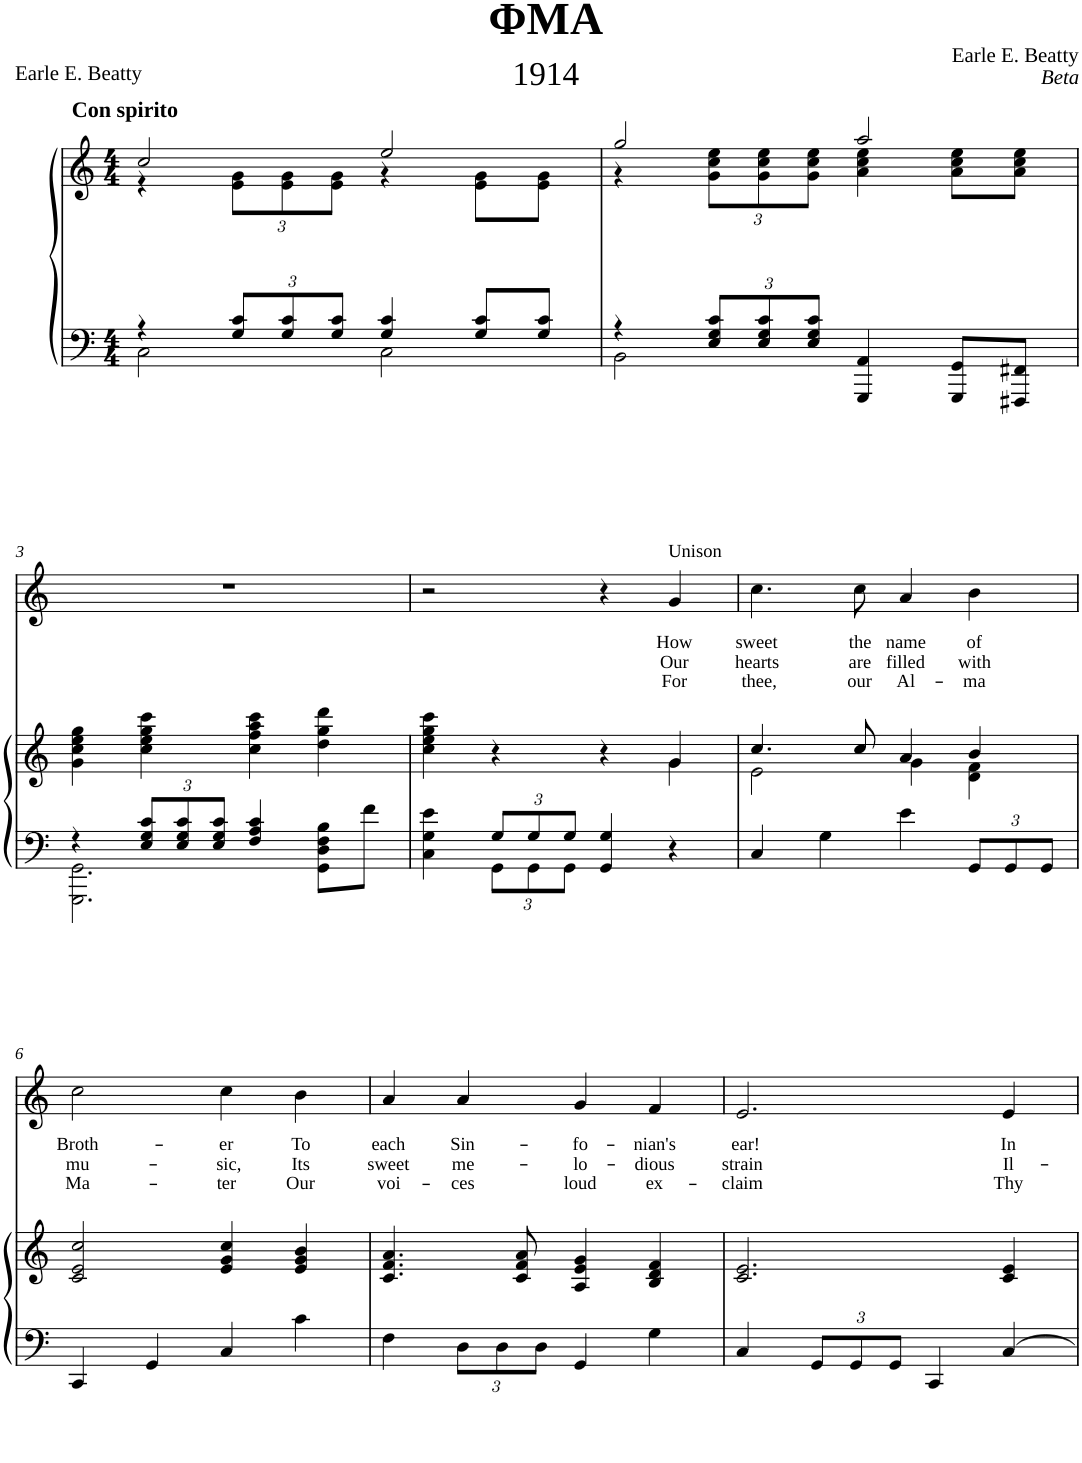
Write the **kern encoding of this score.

**kern	**kern	**kern	**kern	**text	**text	**text
*part2	*part2	*part1	*part1	*part1	*part1	*part1
*staff4	*staff3	*staff2	*staff1	*staff1	*staff1	*staff1
*I"Piano	*	*I"Piano	*	*	*	*
*I'Pno	*	*I'Pno	*	*	*	*
*clefF4	*clefG2	*clefF4	*clefG2	*	*	*
*k[]	*k[]	*k[]	*k[]	*	*	*
*M4/4	*M4/4	*M4/4	*M4/4	*	*	*
=1	=1	=1	=1	=1	=1	=1
*^	*^	*	*	*	*	*
!	!	!	!	!	!LO:TX:a:B:t=Con spirito	!	!	!
4r	2C\	2cc/	4r	1r	1r	.	.	.
*Xbrackettup	*	*	*Xbrackettup	*	*	*	*	*
12G/ 12c/L	.	.	12e\ 12g\L	.	.	.	.	.
12G/ 12c/	.	.	12e\ 12g\	.	.	.	.	.
12G/ 12c/J	.	.	12e\ 12g\J	.	.	.	.	.
4G/ 4c/	2C\	2ee/	4r	.	.	.	.	.
8G/ 8c/L	.	.	8e\ 8g\L	.	.	.	.	.
8G/ 8c/J	.	.	8e\ 8g\J	.	.	.	.	.
=2	=2	=2	=2	=2	=2	=2	=2	=2
4r	2BB\	2gg/	4r	1r	1r	.	.	.
12E/ 12G/ 12c/L	.	.	12g\ 12cc\ 12ee\L	.	.	.	.	.
12E/ 12G/ 12c/	.	.	12g\ 12cc\ 12ee\	.	.	.	.	.
12E/ 12G/ 12c/J	.	.	12g\ 12cc\ 12ee\J	.	.	.	.	.
4GGG/ 4AA/	2ryy	2aa/	4a\ 4cc\ 4ee\	.	.	.	.	.
8GGG/ 8GG/L	.	.	8a\ 8cc\ 8ee\L	.	.	.	.	.
8FFF#X/ 8FF#X/J	.	.	8a\ 8cc\ 8ee\J	.	.	.	.	.
*	*	*v	*v	*	*	*	*	*
!!LO:LB:g=z
=3	=3	=3	=3	=3	=3	=3	=3
4r	2.GGG\ 2.GG\	4g\ 4cc\ 4ee\ 4gg\	1r	1r	.	.	.
12E/ 12G/ 12c/L	.	4cc\ 4ee\ 4gg\ 4ccc\	.	.	.	.	.
12E/ 12G/ 12c/	.	.	.	.	.	.	.
12E/ 12G/ 12c/J	.	.	.	.	.	.	.
4F/ 4A/ 4c/	.	4cc\ 4ff\ 4aa\ 4ccc\	.	.	.	.	.
8GG\ 8D\ 8F\ 8B\L	4ryy	4dd\ 4gg\ 4ddd\	.	.	.	.	.
8f\J	.	.	.	.	.	.	.
=4	=4	=4	=4	=4	=4	=4	=4
*	*	*^	*	*	*	*	*
4C\ 4G\ 4e\	4ryy	4cc\ 4ee\ 4gg\ 4ccc\	2.ryy	1r	2r	.	.	.
12G/L	12GG\L	4r	.	.	.	.	.	.
12G/	12GG\	.	.	.	.	.	.	.
12G/J	12GG\J	.	.	.	.	.	.	.
4GG/ 4G/	2ryy	4r	.	.	4r	.	.	.
!	!	!	!	!	!LO:TX:a:t=Unison	!	!	!
!	!	!	!	!	!	!LO:LY:b	!LO:LY:b	!LO:LY:b
4r	.	4g/	4g\	.	4g/	How	Our	For
*v	*v	*	*	*	*	*	*	*
=5	=5	=5	=5	=5	=5	=5	=5
!	!	!	!	!	!LO:LY:b	!LO:LY:b	!LO:LY:b
4C/	4.cc/	2e\	1r	4.cc\	sweet	hearts	thee,
4G\	.	.	.	.	.	.	.
!	!	!	!	!	!LO:LY:b	!LO:LY:b	!LO:LY:b
.	8cc/	.	.	8cc\	the	are	our
!	!	!	!	!	!LO:LY:b	!LO:LY:b	!LO:LY:b
4e\	4a/	4g\	.	4a/	name	filled	Al-
!	!	!	!	!	!LO:LY:b	!LO:LY:b	!LO:LY:b
12GG/L	4b/	4d\ 4f\	.	4b\	of	with	-ma
12GG/	.	.	.	.	.	.	.
12GG/J	.	.	.	.	.	.	.
*	*v	*v	*	*	*	*	*
!!LO:LB:g=z
=6	=6	=6	=6	=6	=6	=6
!	!	!	!	!LO:LY:b	!LO:LY:b	!LO:LY:b
4CC/	2c/ 2e/ 2cc/	1r	2cc\	Broth-	mu-	Ma-
4GG/	.	.	.	.	.	.
!	!	!	!	!LO:LY:b	!LO:LY:b	!LO:LY:b
4C/	4e/ 4g/ 4cc/	.	4cc\	-er	-sic,	-ter
!	!	!	!	!LO:LY:b	!LO:LY:b	!LO:LY:b
4c\	4e/ 4g/ 4b/	.	4b\	To	Its	Our
=7	=7	=7	=7	=7	=7	=7
!	!	!	!	!LO:LY:b	!LO:LY:b	!LO:LY:b
4F\	4.c/ 4.f/ 4.a/	1r	4a/	each	sweet	voi-
!	!	!	!	!LO:LY:b	!LO:LY:b	!LO:LY:b
12D\L	.	.	4a/	Sin-	me-	-ces
12D\	.	.	.	.	.	.
.	8c/ 8f/ 8a/	.	.	.	.	.
12D\J	.	.	.	.	.	.
!	!	!	!	!LO:LY:b	!LO:LY:b	!LO:LY:b
4GG/	4A/ 4e/ 4g/	.	4g/	-fo-	-lo-	loud
!	!	!	!	!LO:LY:b	!LO:LY:b	!LO:LY:b
4G\	4B/ 4d/ 4f/	.	4f/	-nian's	-dious	ex-
=8	=8	=8	=8	=8	=8	=8
!	!	!	!	!LO:LY:b	!LO:LY:b	!LO:LY:b
4C/	2.c/ 2.e/	1r	2.e/	ear!	strain	-claim
12GG/L	.	.	.	.	.	.
12GG/	.	.	.	.	.	.
12GG/J	.	.	.	.	.	.
4CC/	.	.	.	.	.	.
!	!	!	!	!LO:LY:b	!LO:LY:b	!LO:LY:b
[4C/	4c/ 4e/	.	4e/	In	Il-	Thy
=	=	=	=	=	=	=
*-	*-	*-	*-	*-	*-	*-
